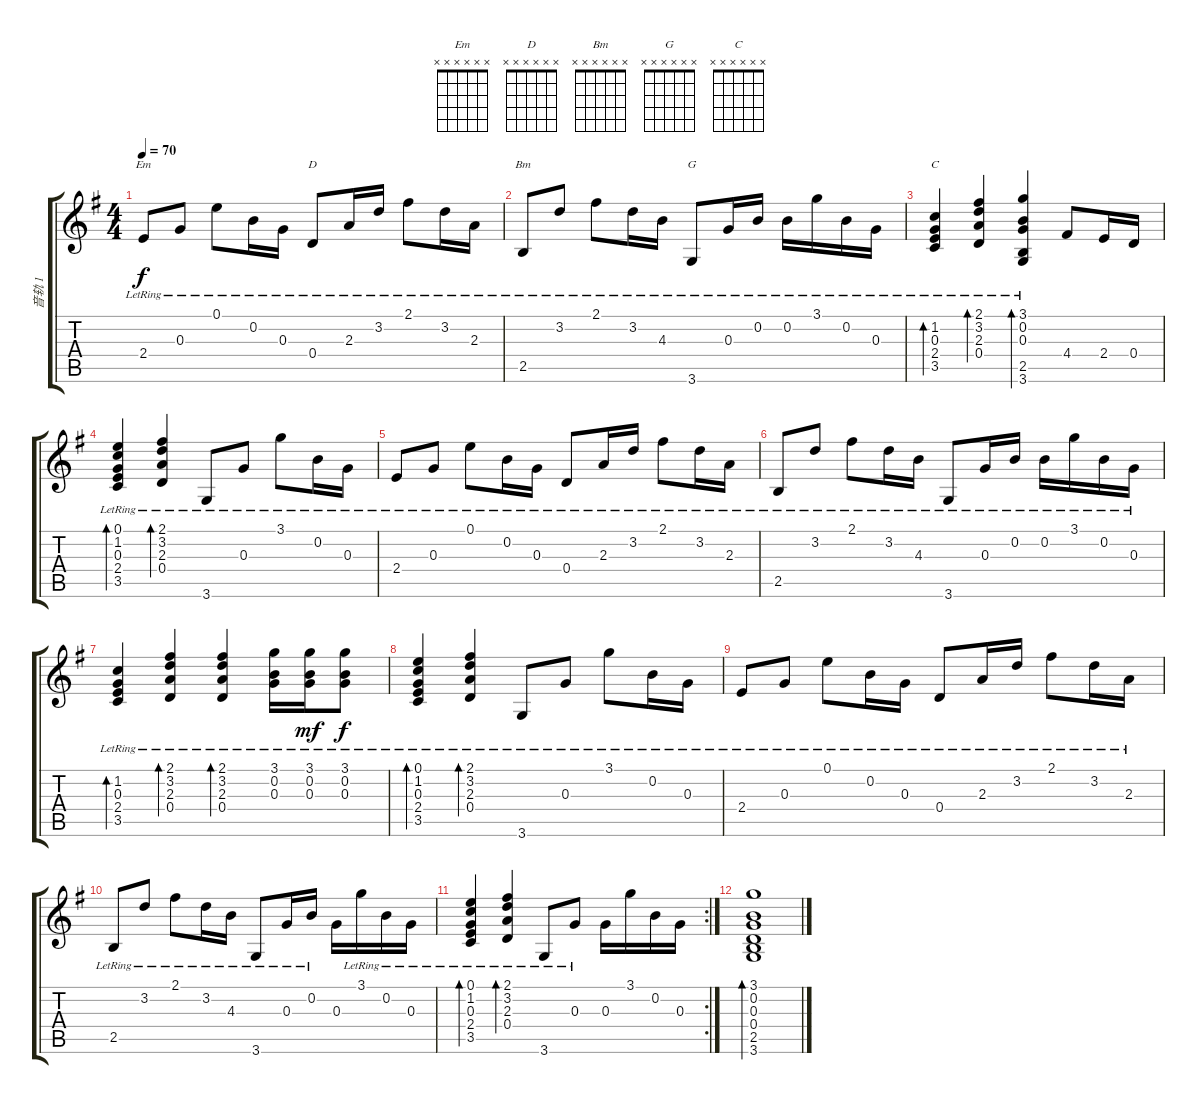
\track ("音轨 1" "音轨 1") {solo instrument acousticguitarsteel}
\staff {score tabs}
\tuning (E4 B3 G3 D3 A2 E2) {hide}
\chord ("Em" x x x x x x)
\chord ("D" x x x x x x)
\chord ("Bm" x x x x x x)
\chord ("G" x x x x x x)
\chord ("C" x x x x x x)
\ts (4 4)
\tempo 70
\clef g2
\ks g
2.4{lr}.8{ch "Em" dy f} 0.3{lr}.8 0.1{lr}.8 0.2{lr}.16 0.3{lr}.16 0.4{lr}.8{ch "D"} 2.3{lr}.16 3.2{lr}.16 2.1{lr}.8 3.2{lr}.16 2.3{lr}.16 |
2.5{lr}.8{ch "Bm"} 3.2{lr}.8 2.1{lr}.8 3.2{lr}.16 4.3{lr}.16 3.6{lr}.8{ch "G"} 0.3{lr}.16 0.2{lr}.16 0.2{lr}.16 3.1{lr}.16 0.2{lr}.16 0.3{lr}.16 |
(1.2{lr} 0.3{lr} 2.4{lr} 3.5{lr}).4{bd 240 ch "C"} (2.1{lr} 3.2{lr} 2.3{lr} 0.4{lr}).4{bd 240} (3.1{lr} 0.2{lr} 0.3{lr} 2.5{lr} 3.6{lr}).4{bd 480} 4.4.8 2.4.16 0.4.16 |
(0.1{lr} 1.2{lr} 0.3{lr} 2.4{lr} 3.5{lr}).4{bd 240} (2.1{lr} 3.2{lr} 2.3{lr} 0.4{lr}).4{bd 240} 3.6{lr}.8 0.3{lr}.8 3.1{lr}.8 0.2{lr}.16 0.3{lr}.16 |
2.4{lr}.8 0.3{lr}.8 0.1{lr}.8 0.2{lr}.16 0.3{lr}.16 0.4{lr}.8 2.3{lr}.16 3.2{lr}.16 2.1{lr}.8 3.2{lr}.16 2.3{lr}.16 |
2.5{lr}.8 3.2{lr}.8 2.1{lr}.8 3.2{lr}.16 4.3{lr}.16 3.6{lr}.8 0.3{lr}.16 0.2{lr}.16 0.2{lr}.16 3.1{lr}.16 0.2{lr}.16 0.3{lr}.16 |
(1.2{lr} 0.3{lr} 2.4{lr} 3.5{lr}).4{bd 240} (2.1{lr} 3.2{lr} 2.3{lr} 0.4{lr}).4{bd 240} (2.1{lr} 3.2{lr} 2.3{lr} 0.4{lr}).4{bd 480} (3.1{lr} 0.2{lr} 0.3{lr}).16 (3.1{lr} 0.2{lr} 0.3{lr}).16{dy mf} (3.1{lr} 0.2{lr} 0.3{lr}).8{dy f} |
(0.1{lr} 1.2{lr} 0.3{lr} 2.4{lr} 3.5{lr}).4{bd 240} (2.1{lr} 3.2{lr} 2.3{lr} 0.4{lr}).4{bd 240} 3.6{lr}.8 0.3{lr}.8 3.1{lr}.8 0.2{lr}.16 0.3{lr}.16{txt ""} |
2.4{lr}.8 0.3{lr}.8 0.1{lr}.8 0.2{lr}.16 0.3{lr}.16 0.4{lr}.8 2.3{lr}.16 3.2{lr}.16 2.1{lr}.8 3.2{lr}.16 2.3{lr}.16 |
2.5{lr}.8 3.2{lr}.8 2.1{lr}.8 3.2{lr}.16 4.3{lr}.16 3.6{lr}.8 0.3{lr}.16 0.2{lr}.16 0.3.16 3.1{lr}.16 0.2{lr}.16 0.3{lr}.16 |
\rc 2
(0.1{lr} 1.2{lr} 0.3{lr} 2.4{lr} 3.5{lr}).4{bd 240} (2.1{lr} 3.2{lr} 2.3{lr} 0.4{lr}).4{bd 240} 3.6{lr}.8 0.3{lr}.8 0.3.16 3.1.16 0.2.16 0.3.16 |
(3.1 0.2 0.3 0.4 2.5 3.6).1{bd 480}
